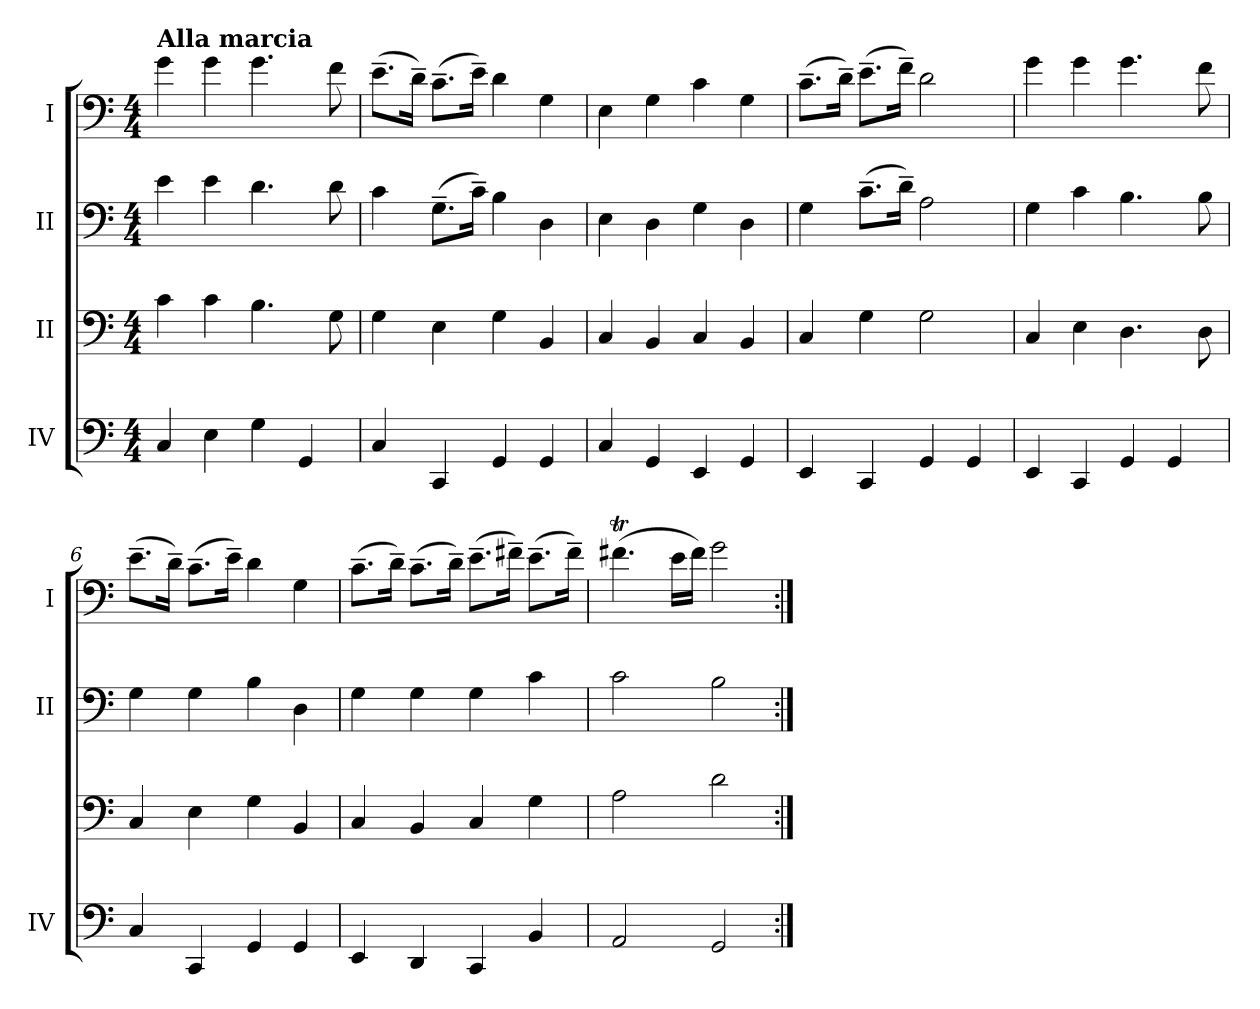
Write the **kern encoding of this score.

**kern	**kern	**kern	**kern
*part4	*part3	*part2	*part1
*staff4	*staff3	*staff2	*staff1
*I"IV	*I"II	*I"II	*I"I
*I'IV	*	*I'II	*I'I
*clefF4	*clefF4	*clefF4	*clefF4
*k[]	*k[]	*k[]	*k[]
*M4/4	*M4/4	*M4/4	*M4/4
=1	=1	=1	=1
!	!	!	!LO:TX:a:B:t=Alla marcia
4C/	4c\	4e\	4g\
4E\	4c\	4e\	4g\
4G\	4.B\	4.d\	4.g\
4GG/	.	.	.
.	8G\	8d\	8f\
=2	=2	=2	=2
4C/	4G\	4c\	(8.e~\L
.	.	.	16d~\Jk)
4CC/	4E\	(8.G~\L	(8.c~\L
.	.	16c~\Jk)	16e~\Jk)
4GG/	4G\	4B\	4d\
4GG/	4BB/	4D\	4G\
=3	=3	=3	=3
4C/	4C/	4E\	4E\
4GG/	4BB/	4D\	4G\
4EE/	4C/	4G\	4c\
4GG/	4BB/	4D\	4G\
=4	=4	=4	=4
4EE/	4C/	4G\	(8.c~\L
.	.	.	16d~\Jk)
4CC/	4G\	(8.c~\L	(8.e~\L
.	.	16d~\Jk)	16f~\Jk)
4GG/	2G\	2A\	2d\
4GG/	.	.	.
=5	=5	=5	=5
4EE/	4C/	4G\	4g\
4CC/	4E\	4c\	4g\
4GG/	4.D\	4.B\	4.g\
4GG/	.	.	.
.	8D\	8B\	8f\
!!LO:LB:g=z
=6	=6	=6	=6
4C/	4C/	4G\	(8.e~\L
.	.	.	16d~\Jk)
4CC/	4E\	4G\	(8.c~\L
.	.	.	16e~\Jk)
4GG/	4G\	4B\	4d\
4GG/	4BB/	4D\	4G\
=7	=7	=7	=7
4EE/	4C/	4G\	(8.c~\L
.	.	.	16d~\Jk)
4DD/	4BB/	4G\	(8.c~\L
.	.	.	16d~\Jk)
4CC/	4C/	4G\	(8.e~\L
.	.	.	16f#X~\Jk)
4BB/	4G\	4c\	(8.e~\L
.	.	.	16f#~\Jk)
=8	=8	=8	=8
2AA/	2A\	2c\	(4.f#Xt\
.	.	.	16e\LL
.	.	.	16f#\JJ)
2GG/	2d\	2B\	2g\
=:|!	=:|!	=:|!	=:|!
*-	*-	*-	*-
